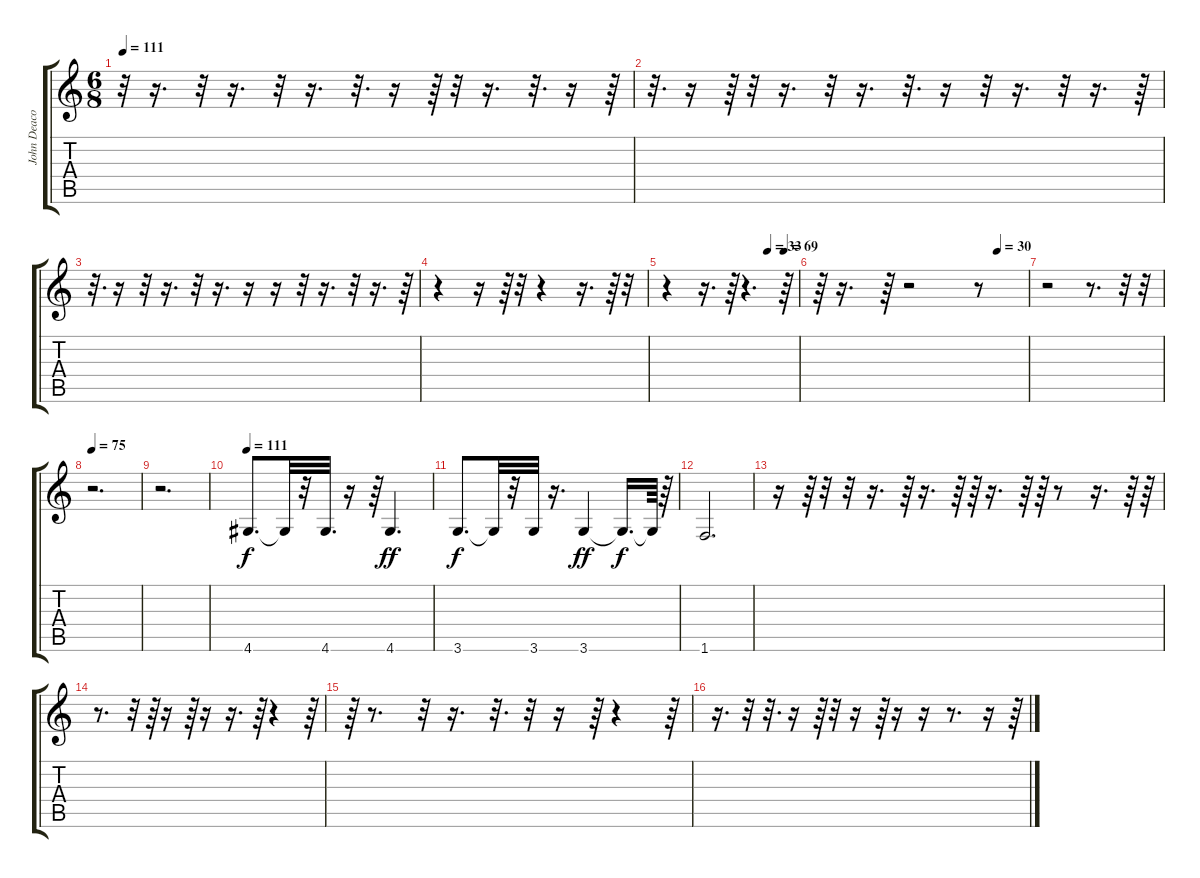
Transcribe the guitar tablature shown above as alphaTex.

\track ("John Deacon" "John Deaco") {mute instrument fretlessbass}
\staff {score tabs}
\tuning (E4 B3 G3 D3 A2 E2) {hide}
\ts (6 8)
\tempo 111
\clef g2
\ks c
r.32{dy ff} r.16{d} r.32 r.16{d} r.32 r.16{d} r.32{d} r.16 r.64 r.32 r.16{d} r.32{d} r.16 r.64 |
r.32{d} r.16 r.64 r.32 r.16{d} r.32 r.16{d} r.32{d} r.16 r.32 r.16{d} r.32 r.16{d} r.64 |
r.32{d} r.16 r.32 r.16{d} r.32 r.16{d} r.16 r.16 r.32 r.16{d} r.32 r.16{d} r.64 |
r.4 r.16 r.64 r.32 r.4 r.16{d} r.64 r.32 |
\tempo (33 0.7708333333333334)
\tempo (69 0.8958333333333334)
r.4 r.16{d} r.64 r.4{d} r.64 |
\tempo (30 0.8541666666666666)
r.64 r.16{d} r.64 r.2 r.8 |
r.2 r.8{d} r.32 r.32 |
\tempo 75
r.2{d} |
r.2{d} |
\tempo 111
4.6.8{d dy f} 4.6{t}.32 r.32 4.6.32{d} r.16 r.64 4.6.4{d dy ff} |
3.6.8{d dy f} 3.6{t}.32 r.32 3.6.32 r.16{d} 3.6.4{dy ff} 3.6{t}.16{d dy f} 3.6{t}.64 r.64 |
1.6.2{d} |
r.16 r.64 r.32 r.32 r.16{d} r.64 r.16{d} r.64 r.64 r.16{d} r.64 r.64 r.8 r.16{d} r.64 r.64 |
r.8{d} r.32 r.64 r.16 r.64 r.16 r.16{d} r.64 r.4 r.64 |
r.64 r.8{d} r.32 r.16{d} r.32{d} r.32 r.16 r.64 r.4 r.64 |
r.16{d} r.32 r.32{d} r.16 r.64 r.32 r.16 r.64 r.16 r.16 r.8{d} r.16 r.64
